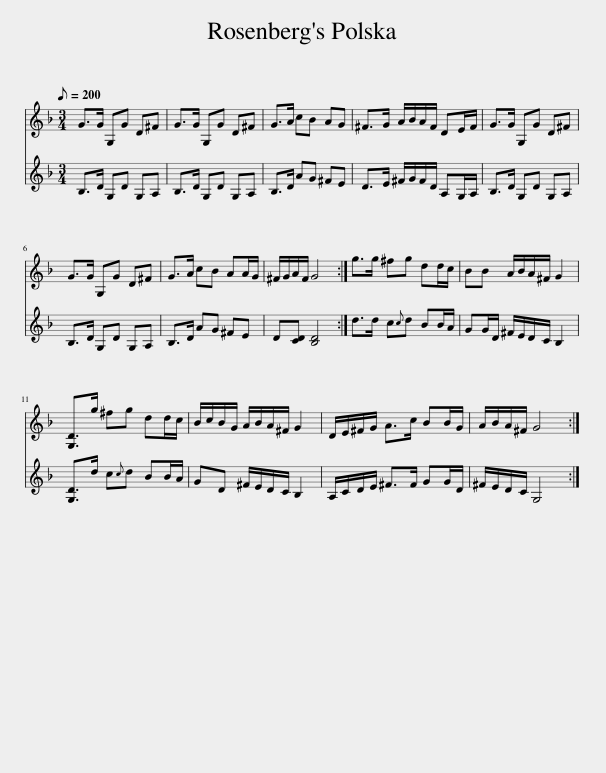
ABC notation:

X:1
%%score 1 2
L:1/8
Q:1/8=200
M:3/4
I:linebreak $
K:Dmin
V:1 treble
V:2 treble
V:1
 G>G G,G D^F | G>G G,G D^F | G>A cB AG | ^F>G A/B/A/F/ DE/F/ | G>G G,G D^F |$ %5
 G>G G,G D^F | G>A cB AA/G/ | ^F/G/A/F/ G4 :| g>g ^fg dd/c/ | BB A/B/A/^F/ G2 |$ %10
 [G,D]>g ^fg dd/c/ | B/c/B/G/ A/B/A/^F/ G2 | D/E/^F/G/ A>c BB/G/ | A/B/A/^F/ G4 :| %14
V:2
 B,>D G,D G,A, | B,>D G,D G,A, | B,>D AG ^FE | D>E ^F/G/F/D/ A,G,/A,/ | B,>D G,D G,A, |$ %5
 B,>D G,D G,A, | B,>D AG ^FE | D[CD] [B,D]4 :| d>d c{c}d BB/A/ | GG/D/ ^F/E/D/C/ B,2 |$ %10
 [G,D]>d c{c}d BB/A/ | GD ^F/E/D/C/ B,2 | A,/C/D/E/ ^F>F GG/D/ | ^F/E/D/C/ G,4 :| %14
